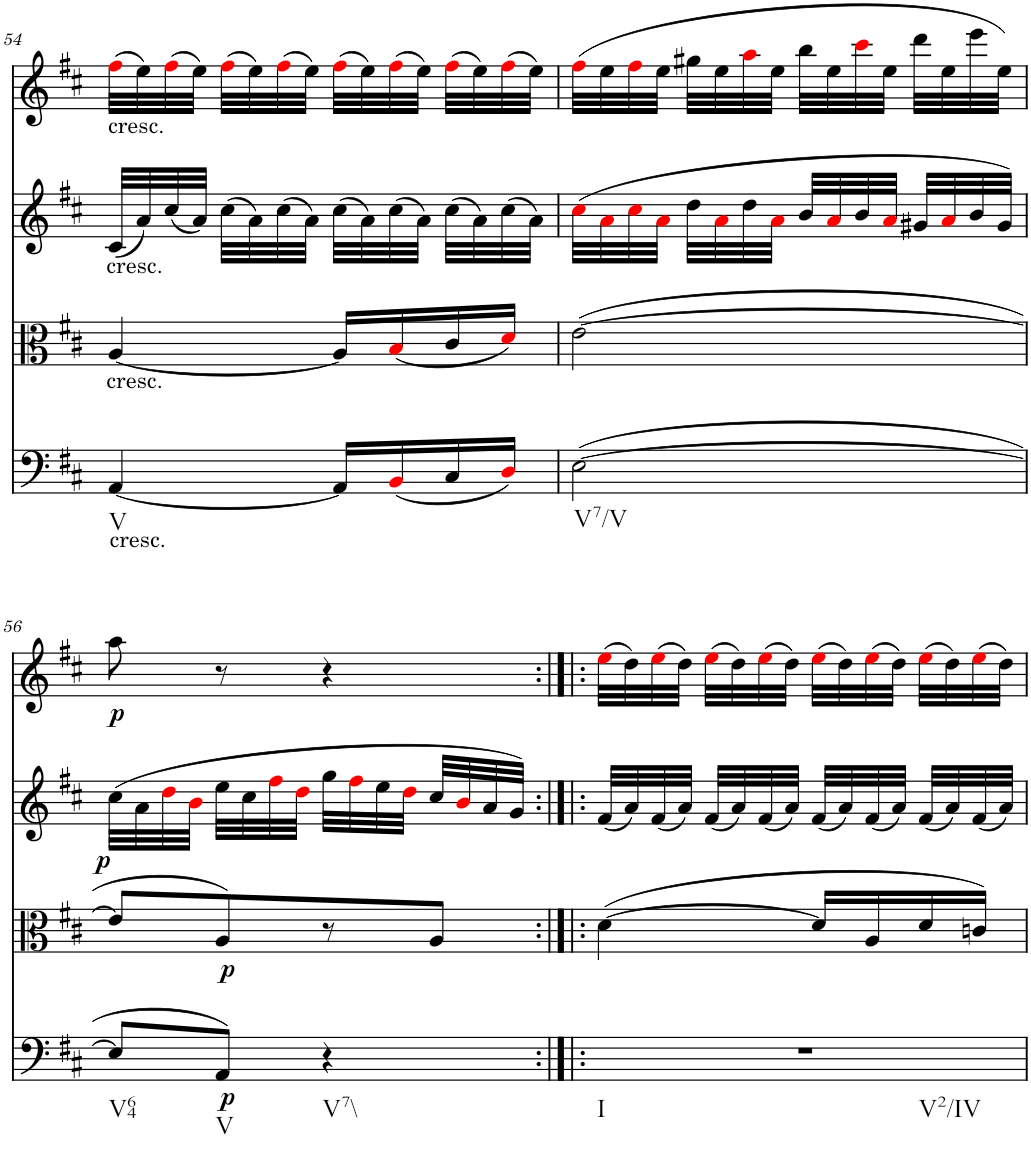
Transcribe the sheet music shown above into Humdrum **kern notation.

**kern	**dynam	**kern	**dynam	**kern	**dynam	**kern	**dynam
*part4	*part4	*part3	*part3	*part2	*part2	*part1	*part1
*staff4	*staff4	*staff3	*staff3	*staff2	*staff2	*staff1	*staff1
*I"Violoncello	*	*I"Viola	*	*I"Violin 2	*	*I"Violin 1	*
*I'Vc	*	*I'Vla	*	*I'Vln	*	*I'Vln	*
!!LO:PB:g=z
*clefF4	*	*clefC3	*	*clefG2	*	*clefG2	*
*k[f#c#]	*	*k[f#c#]	*	*k[f#c#]	*	*k[f#c#]	*
*D:	*	*D:	*	*D:	*	*D:	*
*M2/4	*	*M2/4	*	*M2/4	*	*M2/4	*
=54	=54	=54	=54	=54	=54	=54	=54
!	!	!	!	!	!	!LO:TX:b:t=cresc.	!
!	!	!	!	!LO:TX:b:t=cresc.	!	!	!
!	!	!LO:TX:b:t=cresc.	!	!	!	!	!
!LO:TX:b:t=cresc.	!	!	!	!	!	!	!
!LO:TX:b:t=V	!	!	!	!	!	!	!
[4AA/	.	[4A/	.	(32c#/LLL	.	(32ff#i\LLL	.
.	.	.	.	32a/)	.	32ee\)	.
.	.	.	.	(32cc#/	.	(32ff#i\	.
.	.	.	.	32a/JJJ)	.	32ee\JJJ)	.
.	.	.	.	(32cc#\LLL	.	(32ff#i\LLL	.
.	.	.	.	32a\)	.	32ee\)	.
.	.	.	.	(32cc#\	.	(32ff#i\	.
.	.	.	.	32a\JJJ)	.	32ee\JJJ)	.
16AA/LL]	.	16A/LL]	.	(32cc#\LLL	.	(32ff#i\LLL	.
.	.	.	.	32a\)	.	32ee\)	.
(16BBi/	.	(16Bi/	.	(32cc#\	.	(32ff#i\	.
.	.	.	.	32a\JJJ)	.	32ee\JJJ)	.
16C#/	.	16c#/	.	(32cc#\LLL	.	(32ff#i\LLL	.
.	.	.	.	32a\)	.	32ee\)	.
16Di/JJ)	.	16di/JJ)	.	(32cc#\	.	(32ff#i\	.
.	.	.	.	32a\JJJ)	.	32ee\JJJ)	.
=55	=55	=55	=55	=55	=55	=55	=55
!LO:TX:b:t=V7/V	!	!	!	!	!	!	!
([2E\	.	([2e\	.	(32cc#i\LLL	.	(32ff#i\LLL	.
.	.	.	.	32ai\	.	32ee\	.
.	.	.	.	32cc#i\	.	32ff#i\	.
.	.	.	.	32ai\JJJ	.	32ee\JJJ	.
.	.	.	.	32dd\LLL	.	32gg#X\LLL	.
.	.	.	.	32ai\	.	32ee\	.
.	.	.	.	32dd\	.	32aai\	.
.	.	.	.	32ai\JJJ	.	32ee\JJJ	.
.	.	.	.	32b/LLL	.	32bb\LLL	.
.	.	.	.	32ai/	.	32ee\	.
.	.	.	.	32b/	.	32ccc#i\	.
.	.	.	.	32ai/JJJ	.	32ee\JJJ	.
.	.	.	.	32g#X/LLL	.	32ddd\LLL	.
.	.	.	.	32ai/	.	32ee\	.
.	.	.	.	32b/	.	32eee\	.
.	.	.	.	32g#/JJJ)	.	32ee\JJJ)	.
!!LO:LB:g=z
=56	=56	=56	=56	=56	=56	=56	=56
!LO:TX:b:t=V64	!	!	!	!	!	!	!
!	!	!	!	!	!LO:DY:b	!	!LO:DY:b
8E/L]	.	8e/L]	.	(32cc#\LLL	p	8aa\	p
.	.	.	.	32a\	.	.	.
.	.	.	.	32ddi\	.	.	.
.	.	.	.	32bi\JJJ	.	.	.
!LO:TX:b:t=V	!	!	!	!	!	!	!
!	!LO:DY:b	!	!LO:DY:b	!	!	!	!
8AA/J)	p	8A/)	p	32ee\LLL	.	8r	.
.	.	.	.	32cc#\	.	.	.
.	.	.	.	32ff#i\	.	.	.
.	.	.	.	32ddi\JJJ	.	.	.
!LO:TX:b:t=V7\\	!	!	!	!	!	!	!
4r	.	8r	.	32gg\LLL	.	4r	.
.	.	.	.	32ff#i\	.	.	.
.	.	.	.	32ee\	.	.	.
.	.	.	.	32ddi\JJJ	.	.	.
.	.	8A/J	.	32cc#/LLL	.	.	.
.	.	.	.	32bi/	.	.	.
.	.	.	.	32a/	.	.	.
.	.	.	.	32g/JJJ)	.	.	.
=57:|!|:	=57:|!|:	=57:|!|:	=57:|!|:	=57:|!|:	=57:|!|:	=57:|!|:	=57:|!|:
!LO:TX:b:t=I	!	!	!	!	!	!	!
!LO:TX:b:t=V2/IV	!	!	!	!	!	!	!
2r	.	([4d\	.	(32f#/LLL	.	(32eei\LLL	.
.	.	.	.	32a/)	.	32dd\)	.
.	.	.	.	(32f#/	.	(32eei\	.
.	.	.	.	32a/JJJ)	.	32dd\JJJ)	.
.	.	.	.	(32f#/LLL	.	(32eei\LLL	.
.	.	.	.	32a/)	.	32dd\)	.
.	.	.	.	(32f#/	.	(32eei\	.
.	.	.	.	32a/JJJ)	.	32dd\JJJ)	.
.	.	16d/LL]	.	(32f#/LLL	.	(32eei\LLL	.
.	.	.	.	32a/)	.	32dd\)	.
.	.	16A/	.	(32f#/	.	(32eei\	.
.	.	.	.	32a/JJJ)	.	32dd\JJJ)	.
.	.	16d/	.	(32f#/LLL	.	(32eei\LLL	.
.	.	.	.	32a/)	.	32dd\)	.
.	.	16cn/JJ)	.	(32f#/	.	(32eei\	.
.	.	.	.	32a/JJJ)	.	32dd\JJJ)	.
=	=	=	=	=	=	=	=
*-	*-	*-	*-	*-	*-	*-	*-
